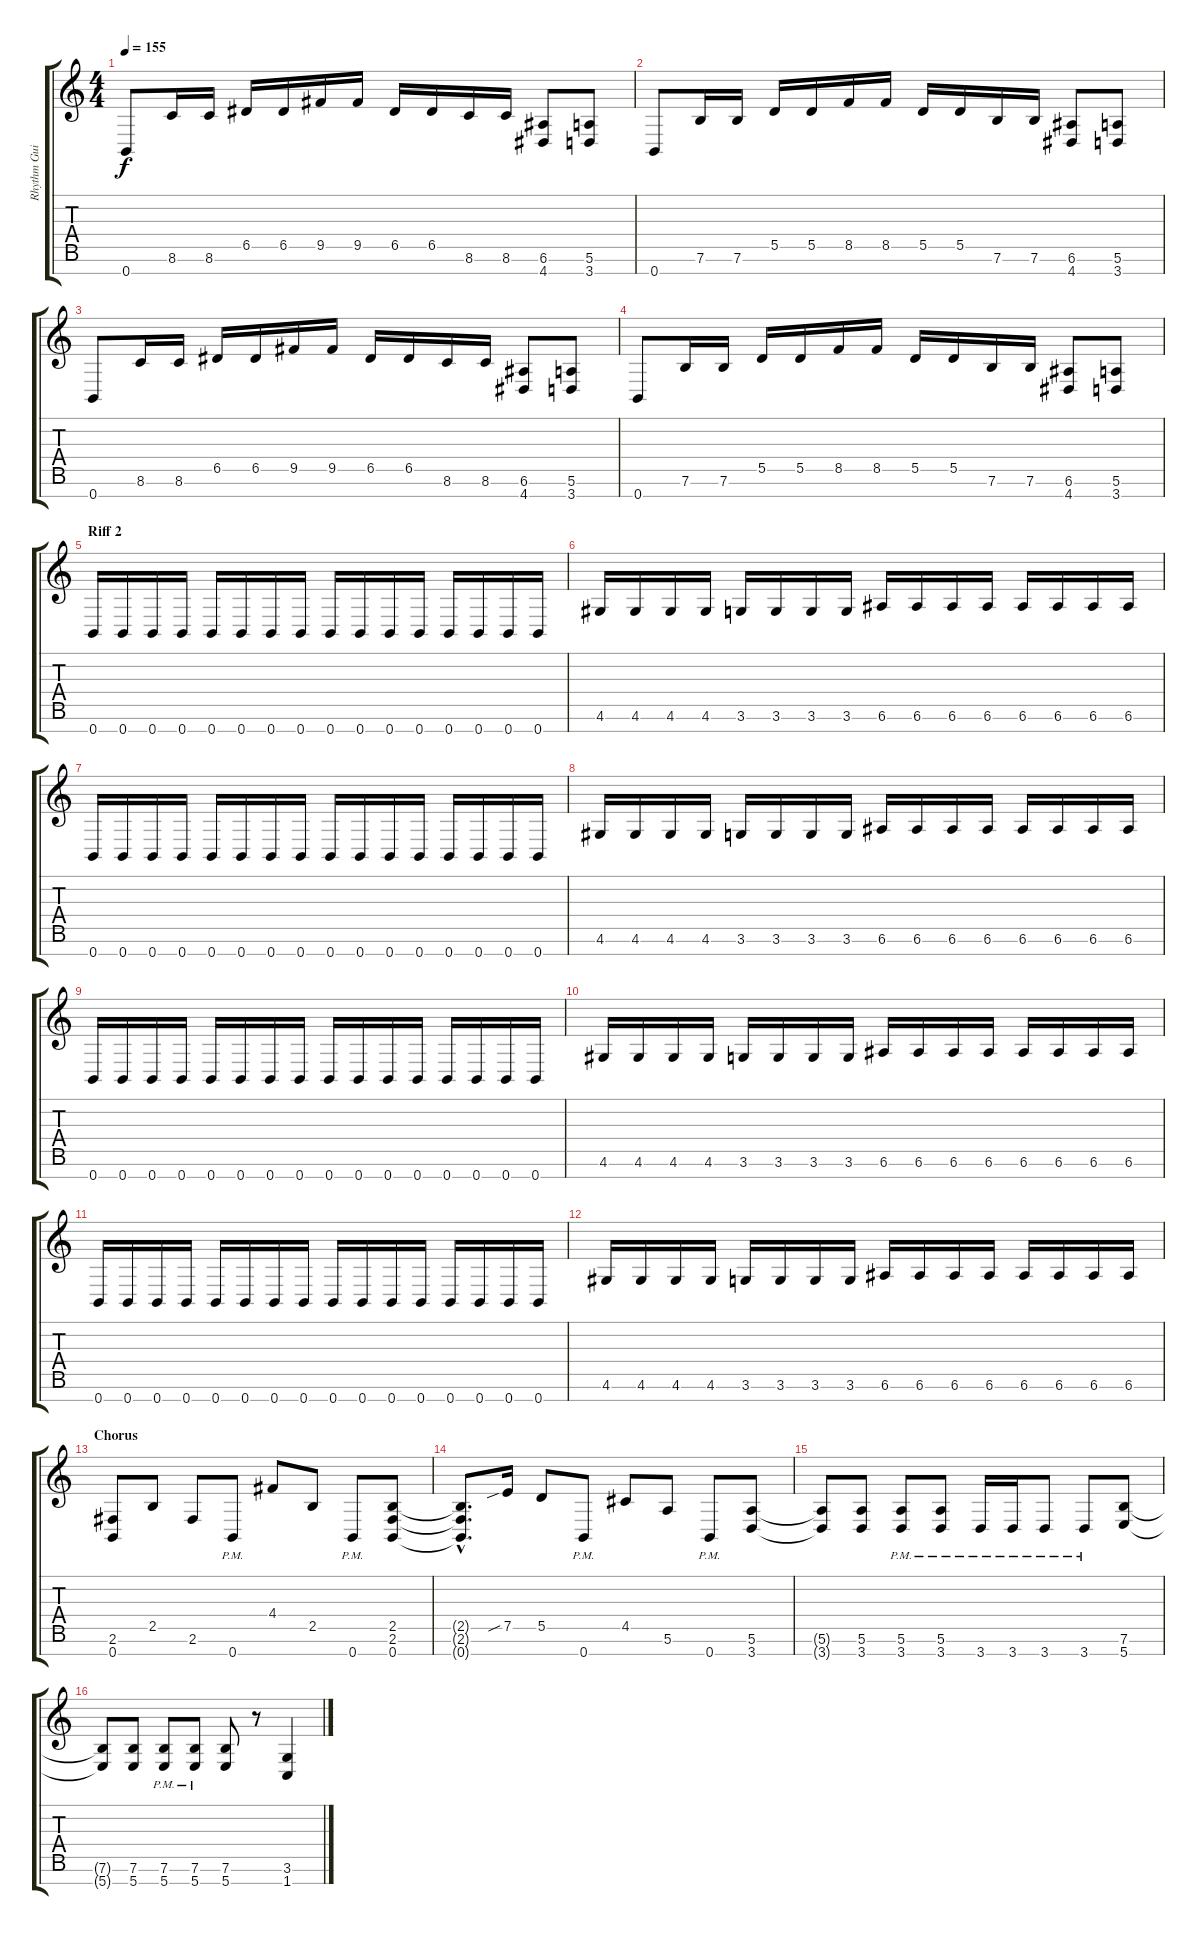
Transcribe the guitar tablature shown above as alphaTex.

\track ("Rhythm Guitar R" "Rhythm Gui") {instrument distortionguitar}
\staff {score tabs}
\tuning (E4 B3 G3 D3 A2 E2 B1) {hide}
\ts (4 4)
\tempo 155
\clef g2
\ks c
0.7.8{dy f} 8.6.16 8.6.16 6.5.16 6.5.16 9.5.16 9.5.16 6.5.16 6.5.16 8.6.16 8.6.16 (6.6 4.7).8 (5.6 3.7).8 |
0.7.8 7.6.16 7.6.16 5.5.16 5.5.16 8.5.16 8.5.16 5.5.16 5.5.16 7.6.16 7.6.16 (6.6 4.7).8 (5.6 3.7).8 |
0.7.8 8.6.16 8.6.16 6.5.16 6.5.16 9.5.16 9.5.16 6.5.16 6.5.16 8.6.16 8.6.16 (6.6 4.7).8 (5.6 3.7).8 |
0.7.8 7.6.16 7.6.16 5.5.16 5.5.16 8.5.16 8.5.16 5.5.16 5.5.16 7.6.16 7.6.16 (6.6 4.7).8 (5.6 3.7).8 |
\section ("" "Riff 2")
0.7.16 0.7.16 0.7.16 0.7.16 0.7.16 0.7.16 0.7.16 0.7.16 0.7.16 0.7.16 0.7.16 0.7.16 0.7.16 0.7.16 0.7.16 0.7.16 |
4.6.16 4.6.16 4.6.16 4.6.16 3.6.16 3.6.16 3.6.16 3.6.16 6.6.16 6.6.16 6.6.16 6.6.16 6.6.16 6.6.16 6.6.16 6.6.16 |
0.7.16 0.7.16 0.7.16 0.7.16 0.7.16 0.7.16 0.7.16 0.7.16 0.7.16 0.7.16 0.7.16 0.7.16 0.7.16 0.7.16 0.7.16 0.7.16 |
4.6.16 4.6.16 4.6.16 4.6.16 3.6.16 3.6.16 3.6.16 3.6.16 6.6.16 6.6.16 6.6.16 6.6.16 6.6.16 6.6.16 6.6.16 6.6.16 |
0.7.16 0.7.16 0.7.16 0.7.16 0.7.16 0.7.16 0.7.16 0.7.16 0.7.16 0.7.16 0.7.16 0.7.16 0.7.16 0.7.16 0.7.16 0.7.16 |
4.6.16 4.6.16 4.6.16 4.6.16 3.6.16 3.6.16 3.6.16 3.6.16 6.6.16 6.6.16 6.6.16 6.6.16 6.6.16 6.6.16 6.6.16 6.6.16 |
0.7.16 0.7.16 0.7.16 0.7.16 0.7.16 0.7.16 0.7.16 0.7.16 0.7.16 0.7.16 0.7.16 0.7.16 0.7.16 0.7.16 0.7.16 0.7.16 |
4.6.16 4.6.16 4.6.16 4.6.16 3.6.16 3.6.16 3.6.16 3.6.16 6.6.16 6.6.16 6.6.16 6.6.16 6.6.16 6.6.16 6.6.16 6.6.16 |
\section ("" "Chorus")
(2.6 0.7).8 2.5.8 2.6.8 0.7{pm}.8 4.4.8 2.5.8 0.7{pm}.8 (2.5 2.6 0.7).8 |
(2.5{hac t} 2.6{hac t} 0.7{hac t}).8{d} 7.5{sib}.16 5.5.8 0.7{pm}.8 4.5.8 5.6.8 0.7{pm}.8 (5.6 3.7).8 |
(5.6{t} 3.7{t}).8 (5.6 3.7).8 (5.6{pm} 3.7{pm}).8 (5.6{pm} 3.7{pm}).8 3.7{pm}.16 3.7{pm}.16 3.7{pm}.8 3.7{pm}.8 (7.6 5.7).8 |
(7.6{t} 5.7{t}).8 (7.6 5.7).8 (7.6{pm} 5.7{pm}).8 (7.6{pm} 5.7{pm}).8 (7.6 5.7).8 r.8 (3.6 1.7).4
